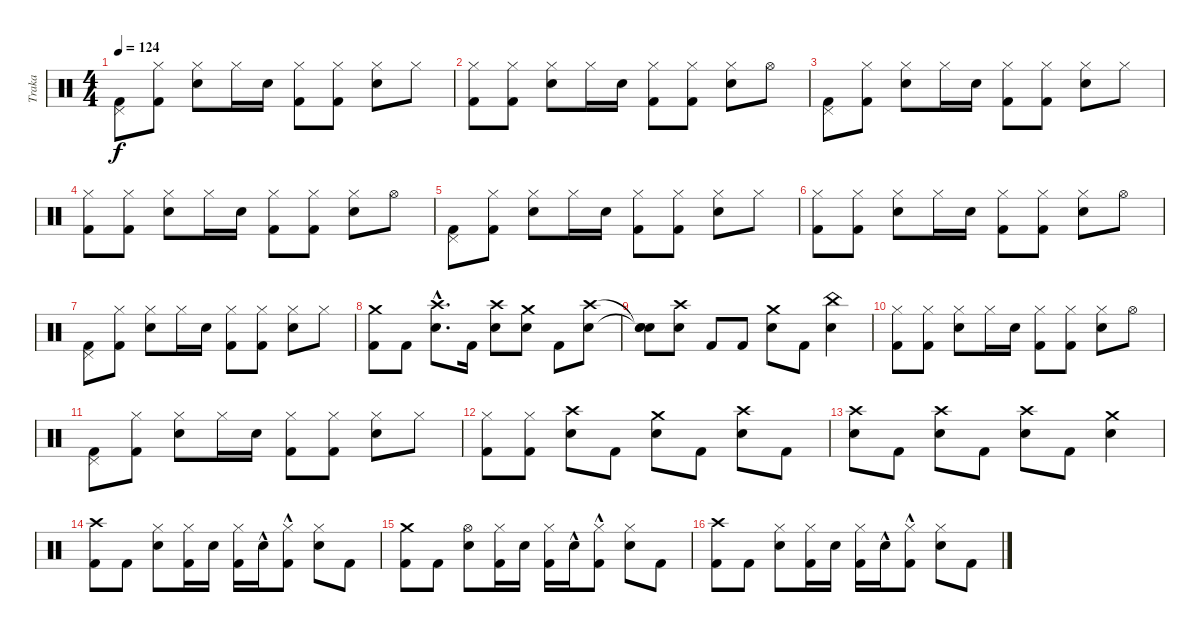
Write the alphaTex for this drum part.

\track ("Traka" "Traka") {instrument percussion}
\staff {score}
\articulation defaults
\ts (4 4)
\tempo 124
\clef neutral
\ks c
("Pedal Hi-Hat (hit)" "Kick (hit) 2").8{dy f} ("Hi-Hat (closed)" "Kick (hit) 2").8 ("Hi-Hat (closed)" "Electric Snare (hit)").8 "Hi-Hat (closed)".16 "Electric Snare (hit)".16 ("Hi-Hat (closed)" "Kick (hit) 2").8 ("Hi-Hat (closed)" "Kick (hit) 2").8 ("Hi-Hat (closed)" "Electric Snare (hit)").8 "Hi-Hat (closed)".8 |
("Hi-Hat (closed)" "Kick (hit) 2").8 ("Hi-Hat (closed)" "Kick (hit) 2").8 ("Hi-Hat (closed)" "Electric Snare (hit)").8 "Hi-Hat (closed)".16 "Electric Snare (hit)".16 ("Hi-Hat (closed)" "Kick (hit) 2").8 ("Hi-Hat (closed)" "Kick (hit) 2").8 ("Hi-Hat (closed)" "Electric Snare (hit)").8 "Hi-Hat (open)".8 |
("Pedal Hi-Hat (hit)" "Kick (hit) 2").8 ("Hi-Hat (closed)" "Kick (hit) 2").8 ("Hi-Hat (closed)" "Electric Snare (hit)").8 "Hi-Hat (closed)".16 "Electric Snare (hit)".16 ("Hi-Hat (closed)" "Kick (hit) 2").8 ("Hi-Hat (closed)" "Kick (hit) 2").8 ("Hi-Hat (closed)" "Electric Snare (hit)").8 "Hi-Hat (closed)".8 |
("Hi-Hat (closed)" "Kick (hit) 2").8 ("Hi-Hat (closed)" "Kick (hit) 2").8 ("Hi-Hat (closed)" "Electric Snare (hit)").8 "Hi-Hat (closed)".16 "Electric Snare (hit)".16 ("Hi-Hat (closed)" "Kick (hit) 2").8 ("Hi-Hat (closed)" "Kick (hit) 2").8 ("Hi-Hat (closed)" "Electric Snare (hit)").8 "Hi-Hat (open)".8 |
("Pedal Hi-Hat (hit)" "Kick (hit) 2").8 ("Hi-Hat (closed)" "Kick (hit) 2").8 ("Hi-Hat (closed)" "Electric Snare (hit)").8 "Hi-Hat (closed)".16 "Electric Snare (hit)".16 ("Hi-Hat (closed)" "Kick (hit) 2").8 ("Hi-Hat (closed)" "Kick (hit) 2").8 ("Hi-Hat (closed)" "Electric Snare (hit)").8 "Hi-Hat (closed)".8 |
("Hi-Hat (closed)" "Kick (hit) 2").8 ("Hi-Hat (closed)" "Kick (hit) 2").8 ("Hi-Hat (closed)" "Electric Snare (hit)").8 "Hi-Hat (closed)".16 "Electric Snare (hit)".16 ("Hi-Hat (closed)" "Kick (hit) 2").8 ("Hi-Hat (closed)" "Kick (hit) 2").8 ("Hi-Hat (closed)" "Electric Snare (hit)").8 "Hi-Hat (open)".8 |
("Pedal Hi-Hat (hit)" "Kick (hit) 2").8 ("Hi-Hat (closed)" "Kick (hit) 2").8 ("Hi-Hat (closed)" "Electric Snare (hit)").8 "Hi-Hat (closed)".16 "Electric Snare (hit)".16 ("Hi-Hat (closed)" "Kick (hit) 2").8 ("Hi-Hat (closed)" "Kick (hit) 2").8 ("Hi-Hat (closed)" "Electric Snare (hit)").8 "Hi-Hat (closed)".8 |
("Crash medium (hit)" "Kick (hit) 2").8 "Kick (hit) 2".8 ("Crash high (hit)"{hac} "Electric Snare (hit)"{hac}).8{d} "Kick (hit) 2".16 ("Electric Snare (hit)" "Crash high (hit)").8 ("Crash medium (hit)" "Electric Snare (hit)").8 "Kick (hit) 2".8 ("Crash high (hit)" "Electric Snare (hit)").8 |
("Snare (hit)"{t} "Snare (hit)"{t} "Snare (hit)").8 ("Crash high (hit)" "Electric Snare (hit)").8 "Kick (hit) 2".8 "Kick (hit) 2".8 ("Crash medium (hit)" "Electric Snare (hit)").8 "Kick (hit) 2".8 ("China (hit)" "Electric Snare (hit)").4 |
("Hi-Hat (closed)" "Kick (hit) 2").8 ("Hi-Hat (closed)" "Kick (hit) 2").8 ("Hi-Hat (closed)" "Electric Snare (hit)").8 "Hi-Hat (closed)".16 "Electric Snare (hit)".16 ("Hi-Hat (closed)" "Kick (hit) 2").8 ("Hi-Hat (closed)" "Kick (hit) 2").8 ("Hi-Hat (closed)" "Electric Snare (hit)").8 "Hi-Hat (open)".8 |
("Pedal Hi-Hat (hit)" "Kick (hit) 2").8 ("Hi-Hat (closed)" "Kick (hit) 2").8 ("Hi-Hat (closed)" "Electric Snare (hit)").8 "Hi-Hat (closed)".16 "Electric Snare (hit)".16 ("Hi-Hat (closed)" "Kick (hit) 2").8 ("Hi-Hat (closed)" "Kick (hit) 2").8 ("Hi-Hat (closed)" "Electric Snare (hit)").8 "Hi-Hat (closed)".8 |
("Hi-Hat (closed)" "Kick (hit) 2").8 ("Hi-Hat (closed)" "Kick (hit) 2").8 ("Crash high (hit)" "Electric Snare (hit)").8 "Kick (hit) 2".8 ("Crash medium (hit)" "Electric Snare (hit)").8 "Kick (hit) 2".8 ("Crash high (hit)" "Electric Snare (hit)").8 "Kick (hit) 2".8 |
("Electric Snare (hit)" "Crash high (hit)").8 "Kick (hit) 2".8 ("Electric Snare (hit)" "Crash high (hit)").8 "Kick (hit) 2".8 ("Electric Snare (hit)" "Crash high (hit)").8 "Kick (hit) 2".8 ("Electric Snare (hit)" "Crash medium (hit)").4 |
("Kick (hit) 2" "Crash high (hit)").8 "Kick (hit) 2".8 ("Electric Snare (hit)" "Hi-Hat (closed)").8 ("Kick (hit) 2" "Hi-Hat (closed)").16 "Electric Snare (hit)".16 ("Kick (hit) 2" "Hi-Hat (closed)").16 "Electric Snare (hit)"{hac}.16 ("Kick (hit) 2"{hac} "Hi-Hat (closed)").8 ("Electric Snare (hit)" "Hi-Hat (closed)").8 "Kick (hit) 2".8 |
("Kick (hit) 2" "Crash medium (hit)").8 "Kick (hit) 2".8 ("Electric Snare (hit)" "Hi-Hat (open)").8 ("Kick (hit) 2" "Hi-Hat (closed)").16 "Electric Snare (hit)".16 ("Kick (hit) 2" "Hi-Hat (closed)").16 "Electric Snare (hit)"{hac}.16 ("Kick (hit) 2"{hac} "Hi-Hat (closed)").8 ("Electric Snare (hit)" "Hi-Hat (closed)").8 "Kick (hit) 2".8 |
("Kick (hit) 2" "Crash high (hit)").8 "Kick (hit) 2".8 ("Electric Snare (hit)" "Hi-Hat (closed)").8 ("Kick (hit) 2" "Hi-Hat (closed)").16 "Electric Snare (hit)".16 ("Kick (hit) 2" "Hi-Hat (closed)").16 "Electric Snare (hit)"{hac}.16 ("Kick (hit) 2"{hac} "Hi-Hat (closed)").8 ("Electric Snare (hit)" "Hi-Hat (closed)").8 "Kick (hit) 2".8
